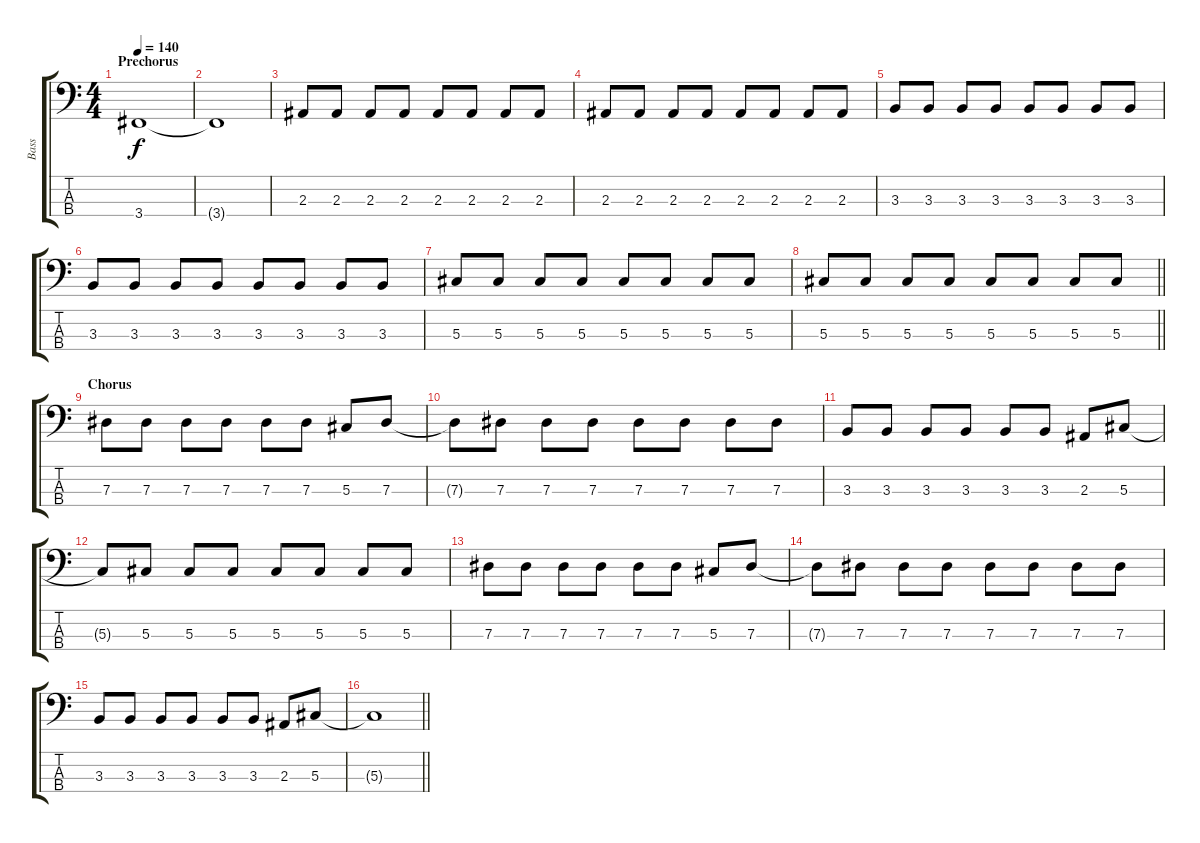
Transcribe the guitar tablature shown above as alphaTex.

\track ("Bass" "Bass") {instrument electricbassfinger}
\staff {score tabs}
\tuning (Gb2 Db2 Ab1 Eb1) {hide}
\ts (4 4)
\section ("" "Prechorus")
\tempo 140
\clef f4
\ks c
3.4.1{dy f} |
3.4{t}.1 |
2.3.8 2.3.8 2.3.8 2.3.8 2.3.8 2.3.8 2.3.8 2.3.8 |
2.3.8 2.3.8 2.3.8 2.3.8 2.3.8 2.3.8 2.3.8 2.3.8 |
3.3.8 3.3.8 3.3.8 3.3.8 3.3.8 3.3.8 3.3.8 3.3.8 |
3.3.8 3.3.8 3.3.8 3.3.8 3.3.8 3.3.8 3.3.8 3.3.8 |
5.3.8 5.3.8 5.3.8 5.3.8 5.3.8 5.3.8 5.3.8 5.3.8 |
\barLineRight lightlight
5.3.8 5.3.8 5.3.8 5.3.8 5.3.8 5.3.8 5.3.8 5.3.8 |
\section ("" "Chorus")
7.3.8 7.3.8 7.3.8 7.3.8 7.3.8 7.3.8 5.3.8 7.3.8 |
7.3{t}.8 7.3.8 7.3.8 7.3.8 7.3.8 7.3.8 7.3.8 7.3.8 |
3.3.8 3.3.8 3.3.8 3.3.8 3.3.8 3.3.8 2.3.8 5.3.8 |
5.3{t}.8 5.3.8 5.3.8 5.3.8 5.3.8 5.3.8 5.3.8 5.3.8 |
7.3.8 7.3.8 7.3.8 7.3.8 7.3.8 7.3.8 5.3.8 7.3.8 |
7.3{t}.8 7.3.8 7.3.8 7.3.8 7.3.8 7.3.8 7.3.8 7.3.8 |
3.3.8 3.3.8 3.3.8 3.3.8 3.3.8 3.3.8 2.3.8 5.3.8 |
\barLineRight lightlight
5.3{t}.1
